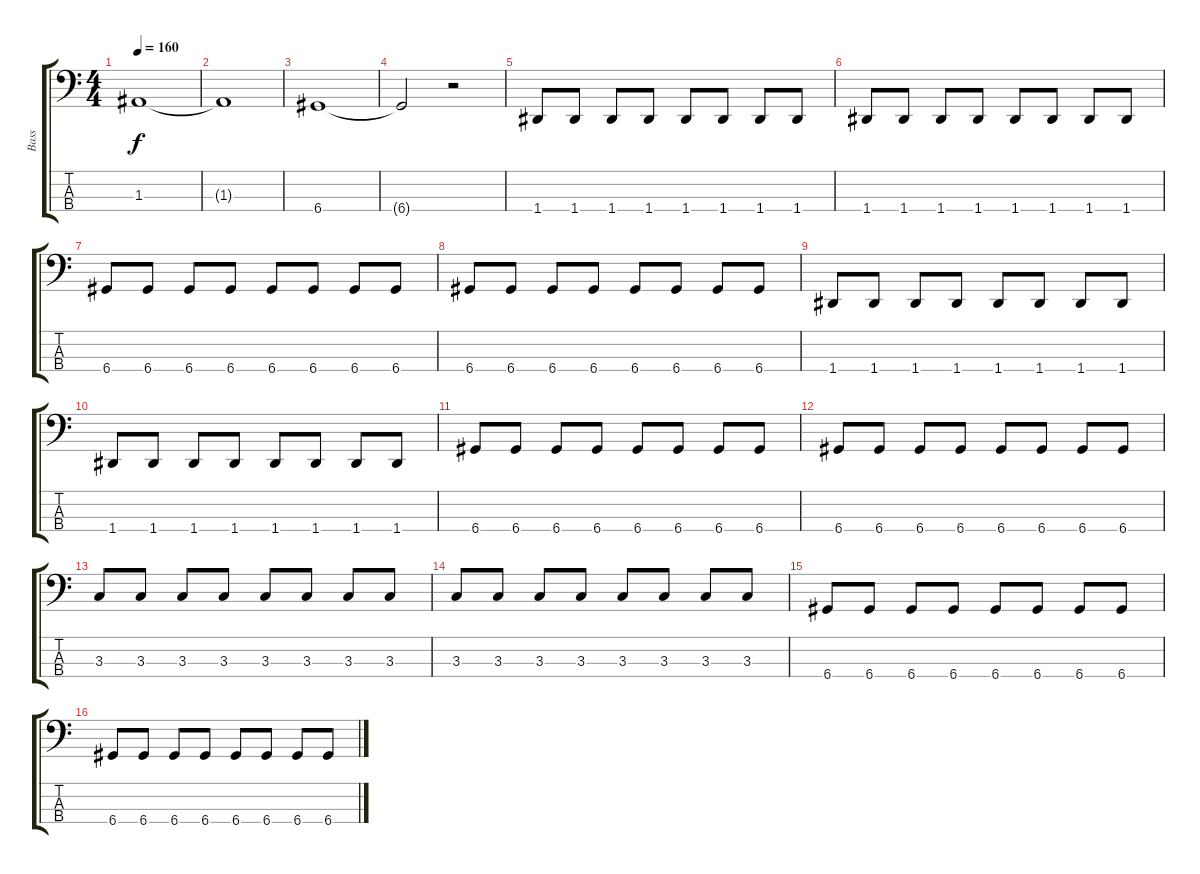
\track ("Bass" "Bass") {instrument electricbassfinger}
\staff {score tabs}
\tuning (G2 D2 A1 D1) {hide}
\ts (4 4)
\tempo 160
\clef f4
\ks c
1.3.1{dy f} |
1.3{t}.1 |
6.4.1 |
6.4{t}.2 r.2 |
1.4.8 1.4.8 1.4.8 1.4.8 1.4.8 1.4.8 1.4.8 1.4.8 |
1.4.8 1.4.8 1.4.8 1.4.8 1.4.8 1.4.8 1.4.8 1.4.8 |
6.4.8 6.4.8 6.4.8 6.4.8 6.4.8 6.4.8 6.4.8 6.4.8 |
6.4.8 6.4.8 6.4.8 6.4.8 6.4.8 6.4.8 6.4.8 6.4.8 |
1.4.8 1.4.8 1.4.8 1.4.8 1.4.8 1.4.8 1.4.8 1.4.8 |
1.4.8 1.4.8 1.4.8 1.4.8 1.4.8 1.4.8 1.4.8 1.4.8 |
6.4.8 6.4.8 6.4.8 6.4.8 6.4.8 6.4.8 6.4.8 6.4.8 |
6.4.8 6.4.8 6.4.8 6.4.8 6.4.8 6.4.8 6.4.8 6.4.8 |
3.3.8 3.3.8 3.3.8 3.3.8 3.3.8 3.3.8 3.3.8 3.3.8 |
3.3.8 3.3.8 3.3.8 3.3.8 3.3.8 3.3.8 3.3.8 3.3.8 |
6.4.8 6.4.8 6.4.8 6.4.8 6.4.8 6.4.8 6.4.8 6.4.8 |
6.4.8 6.4.8 6.4.8 6.4.8 6.4.8 6.4.8 6.4.8 6.4.8
